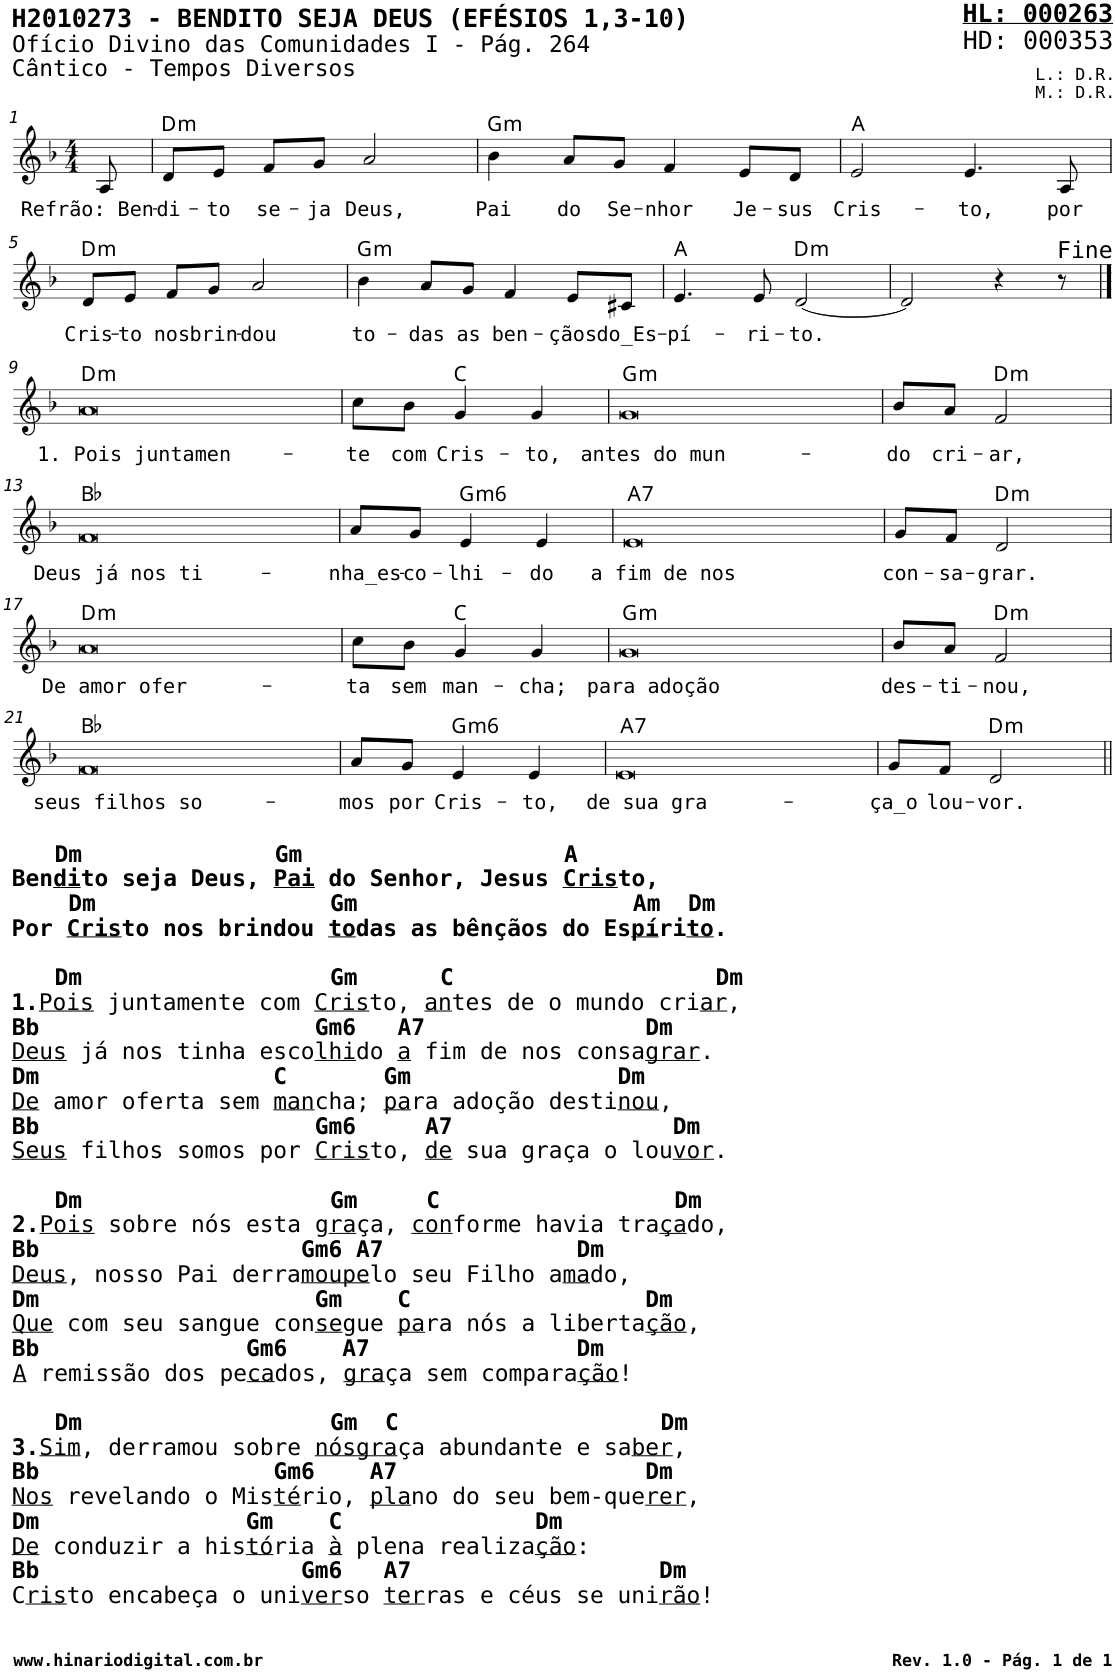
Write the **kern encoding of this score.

**kern	**text	**harte
*part1	*part1	*part1
*staff1	*staff1	*
*I"Voz	*	*
*I'V	*	*
*stria5	*	*
*clefG2	*	*
*k[b-]	*	*
*M4/4	*	*
=1	=1	=1
!	!LO:LY:b	!
8A/	Refrão: Ben-	.
=2	=2	=2
!	!LO:LY:b	!LO:H:kt=m
8d/L	-di-	D:min
!	!LO:LY:b	!
8e/J	-to	.
!	!LO:LY:b	!
8f/L	se-	.
!	!LO:LY:b	!
8g/J	-ja	.
!	!LO:LY:b	!
2a/	Deus,	.
=3	=3	=3
!	!LO:LY:b	!LO:H:kt=m
4b-\	Pai	G:min
!	!LO:LY:b	!
8a/L	do	.
!	!LO:LY:b	!
8g/J	Se-	.
!	!LO:LY:b	!
4f/	-nhor	.
!	!LO:LY:b	!
8e/L	Je-	.
!	!LO:LY:b	!
8d/J	-sus	.
=4	=4	=4
!	!LO:LY:b	!
2e/	Cris-	A:maj
!	!LO:LY:b	!
4.e/	-to,	.
!	!LO:LY:b	!
8A/	por	.
!!LO:LB:g=z
=5	=5	=5
!	!LO:LY:b	!LO:H:kt=m
8d/L	Cris-	D:min
!	!LO:LY:b	!
8e/J	-to	.
!	!LO:LY:b	!
8f/L	nos	.
!	!LO:LY:b	!
8g/J	brin-	.
!	!LO:LY:b	!
2a/	-dou	.
=6	=6	=6
!	!LO:LY:b	!LO:H:kt=m
4b-\	to-	G:min
!	!LO:LY:b	!
8a/L	-das	.
!	!LO:LY:b	!
8g/J	as	.
!	!LO:LY:b	!
4f/	ben-	.
!	!LO:LY:b	!
8e/L	-çãos	.
!	!LO:LY:b	!
8c#X/J	do_Es-	.
=7	=7	=7
!	!LO:LY:b	!
4.e/	-pí-	A:maj
!	!LO:LY:b	!
8e/	-ri-	.
!	!LO:LY:b	!LO:H:kt=m
[2d/	-to.	D:min
=8	=8	=8
2d/]	.	.
4r	.	.
8r	.	.
!!LO:LB:g=z
==9	==9	==9
!	!LO:LY:b	!LO:H:kt=m
[1a	1. Pois juntamen-	D:min
=10	=10	=10
!	!LO:LY:b	!
*^	*	*
8cc\L	4ryy	-te	.
1a]	.	.	.
.	1.ryy	.	C:maj
!	!	!LO:LY:b	!
8b-\J	.	com	.
!	!	!LO:LY:b	!
4g/	.	Cris-	.
!	!	!LO:LY:b	!
4g/	.	-to,	.
=11	=11	=11	=11
!	!	!LO:LY:b	!LO:H:kt=m
*v	*v	*	*
[1g	antes do mun-	G:min
=12	=12	=12
!	!LO:LY:b	!
*^	*	*
8b-/L	4ryy	-do	.
1g]	.	.	.
!	!	!	!LO:H:kt=m
.	1.ryy	.	D:min
!	!	!LO:LY:b	!
8a/J	.	cri-	.
!	!	!LO:LY:b	!
2f/	.	-ar,	.
!!LO:LB:g=z	!!
=13	=13	=13	=13
!	!	!LO:LY:b	!
*v	*v	*	*
[1f	Deus já nos ti-	Bb:maj
=14	=14	=14
!	!LO:LY:b	!
*^	*	*
8a/L	4ryy	-nha_es-	.
1f]	.	.	.
!	!	!	!LO:H:kt=m6
.	1.ryy	.	G:min6
!	!	!LO:LY:b	!
8g/J	.	-co-	.
!	!	!LO:LY:b	!
4e/	.	-lhi-	.
!	!	!LO:LY:b	!
4e/	.	-do	.
=15	=15	=15	=15
!	!	!LO:LY:b	!LO:H:kt=7
*v	*v	*	*
[1e	a fim de nos	A:7
=16	=16	=16
!	!LO:LY:b	!
*^	*	*
8g/L	4ryy	con-	.
1e]	.	.	.
!	!	!	!LO:H:kt=m
.	1.ryy	.	D:min
!	!	!LO:LY:b	!
8f/J	.	-sa-	.
!	!	!LO:LY:b	!
2d/	.	-grar.	.
!!LO:LB:g=z	!!
=17	=17	=17	=17
!	!	!LO:LY:b	!LO:H:kt=m
*v	*v	*	*
[1a	De amor ofer-	D:min
=18	=18	=18
!	!LO:LY:b	!
*^	*	*
8cc\L	4ryy	-ta	.
1a]	.	.	.
.	1.ryy	.	C:maj
!	!	!LO:LY:b	!
8b-\J	.	sem	.
!	!	!LO:LY:b	!
4g/	.	man-	.
!	!	!LO:LY:b	!
4g/	.	-cha;	.
=19	=19	=19	=19
!	!	!LO:LY:b	!LO:H:kt=m
*v	*v	*	*
[1g	para adoção	G:min
=20	=20	=20
!	!LO:LY:b	!
*^	*	*
8b-/L	4ryy	des-	.
1g]	.	.	.
!	!	!	!LO:H:kt=m
.	1.ryy	.	D:min
!	!	!LO:LY:b	!
8a/J	.	-ti-	.
!	!	!LO:LY:b	!
2f/	.	-nou,	.
!!LO:LB:g=z	!!
=21	=21	=21	=21
!LO:TX:b:B:t=Dm    &nbsp;         Gm                   A	!	!	!
!LO:TX:b:t=Ben	!	!	!
!LO:TX:b:t=di	!	!	!
!LO:TX:b:t=to seja Deus,	!	!	!
!LO:TX:b:t=Pai	!	!	!
!LO:TX:b:t=do Senhor, Jesus	!	!	!
!LO:TX:b:t=Cris	!	!	!
!LO:TX:b:t=to,	!	!	!
!LO:TX:b:t=Dm                 Gm                    Am  Dm	!	!	!
!LO:TX:b:t=Por	!	!	!
!LO:TX:b:t=Cris	!	!	!
!LO:TX:b:t=to nos brindou	!	!	!
!LO:TX:b:t=to	!	!	!
!LO:TX:b:t=das as bênçãos do Es	!	!	!
!LO:TX:b:t=pí	!	!	!
!LO:TX:b:t=ri	!	!	!
!LO:TX:b:t=to	!	!	!
!LO:TX:b:t=.	!	!	!
!LO:TX:b:t=Dm                  Gm      C                   Dm	!	!	!
!LO:TX:b:t=1.	!	!	!
!LO:TX:b:t=Pois	!	!	!
!LO:TX:b:t=juntamente com	!	!	!
!LO:TX:b:t=Cris	!	!	!
!LO:TX:b:t=to,	!	!	!
!LO:TX:b:t=an	!	!	!
!LO:TX:b:t=tes de o mundo cri	!	!	!
!LO:TX:b:t=ar	!	!	!
!LO:TX:b:t=,	!	!	!
!LO:TX:b:B:t=Bb                    Gm6   A7                Dm	!	!	!
!LO:TX:b:t=Deus	!	!	!
!LO:TX:b:t=já nos tinha esco	!	!	!
!LO:TX:b:t=lhi	!	!	!
!LO:TX:b:t=do	!	!	!
!LO:TX:b:t=a	!	!	!
!LO:TX:b:t=fim de nos consa	!	!	!
!LO:TX:b:t=grar	!	!	!
!LO:TX:b:t=.	!	!	!
!LO:TX:b:B:t=Dm                 C       Gm               Dm	!	!	!
!LO:TX:b:t=De	!	!	!
!LO:TX:b:t=amor oferta sem	!	!	!
!LO:TX:b:t=man	!	!	!
!LO:TX:b:t=cha;	!	!	!
!LO:TX:b:t=pa	!	!	!
!LO:TX:b:t=ra adoção desti	!	!	!
!LO:TX:b:t=nou	!	!	!
!LO:TX:b:t=,	!	!	!
!LO:TX:b:B:t=Bb                    Gm6     A7                Dm	!	!	!
!LO:TX:b:t=Seus	!	!	!
!LO:TX:b:t=filhos somos por	!	!	!
!LO:TX:b:t=Cris	!	!	!
!LO:TX:b:t=to,	!	!	!
!LO:TX:b:t=de	!	!	!
!LO:TX:b:t=sua graça o lou	!	!	!
!LO:TX:b:t=vor	!	!	!
!LO:TX:b:t=.	!	!	!
!LO:TX:b:B:t=Dm                  Gm     C                 Dm	!	!	!
!LO:TX:b:t=2.	!	!	!
!LO:TX:b:t=Pois	!	!	!
!LO:TX:b:t=sobre nós esta g	!	!	!
!LO:TX:b:t=ra	!	!	!
!LO:TX:b:t=ça,	!	!	!
!LO:TX:b:t=con	!	!	!
!LO:TX:b:t=forme havia tra	!	!	!
!LO:TX:b:t=ça	!	!	!
!LO:TX:b:t=do,	!	!	!
!LO:TX:b:B:t=Bb                   Gm6 A7              Dm	!	!	!
!LO:TX:b:t=Deus	!	!	!
!LO:TX:b:t=, nosso Pai derra	!	!	!
!LO:TX:b:t=moupe	!	!	!
!LO:TX:b:t=lo seu Filho a	!	!	!
!LO:TX:b:t=ma	!	!	!
!LO:TX:b:t=do,	!	!	!
!LO:TX:b:B:t=Dm                    Gm    C                 Dm	!	!	!
!LO:TX:b:t=Que	!	!	!
!LO:TX:b:t=com seu sangue con	!	!	!
!LO:TX:b:t=se	!	!	!
!LO:TX:b:t=gue	!	!	!
!LO:TX:b:t=pa	!	!	!
!LO:TX:b:t=ra nós a liberta	!	!	!
!LO:TX:b:t=ção	!	!	!
!LO:TX:b:t=,	!	!	!
!LO:TX:b:B:t=Bb               Gm6    A7               Dm	!	!	!
!LO:TX:b:t=A	!	!	!
!LO:TX:b:t=remissão dos pe	!	!	!
!LO:TX:b:t=ca	!	!	!
!LO:TX:b:t=dos,	!	!	!
!LO:TX:b:t=gra	!	!	!
!LO:TX:b:t=ça sem compara	!	!	!
!LO:TX:b:t=ção	!	!	!
!LO:TX:b:t=!	!	!	!
!LO:TX:b:B:t=Dm                  Gm  C                   Dm	!	!	!
!LO:TX:b:t=3.	!	!	!
!LO:TX:b:t=Sim	!	!	!
!LO:TX:b:t=, derramou sobre	!	!	!
!LO:TX:b:t=nósgra	!	!	!
!LO:TX:b:t=ça abundante e sa	!	!	!
!LO:TX:b:t=ber	!	!	!
!LO:TX:b:t=,	!	!	!
!LO:TX:b:B:t=Bb                 Gm6    A7                  Dm	!	!	!
!LO:TX:b:t=Nos	!	!	!
!LO:TX:b:t=revelando o Mis	!	!	!
!LO:TX:b:t=té	!	!	!
!LO:TX:b:t=rio,	!	!	!
!LO:TX:b:t=pla	!	!	!
!LO:TX:b:t=no do seu bem-que	!	!	!
!LO:TX:b:t=rer	!	!	!
!LO:TX:b:t=,	!	!	!
!LO:TX:b:B:t=Dm               Gm    C              Dm	!	!	!
!LO:TX:b:t=De	!	!	!
!LO:TX:b:t=conduzir a his	!	!	!
!LO:TX:b:t=tó	!	!	!
!LO:TX:b:t=ria	!	!	!
!LO:TX:b:t=à	!	!	!
!LO:TX:b:t=plena realiza	!	!	!
!LO:TX:b:t=ção	!	!	!
!LO:TX:b:t=&colon;	!	!	!
!LO:TX:b:B:t=Bb                   Gm6   A7                  Dm	!	!	!
!LO:TX:b:t=C	!	!	!
!LO:TX:b:t=ris	!	!	!
!LO:TX:b:t=to encabeça o uni	!	!	!
!LO:TX:b:t=ver	!	!	!
!LO:TX:b:t=so	!	!	!
!LO:TX:b:t=ter	!	!	!
!LO:TX:b:t=ras e céus se uni	!	!	!
!LO:TX:b:t=rão	!	!	!
!LO:TX:b:t=!	!	!	!
!	!	!LO:LY:b	!
*v	*v	*	*
[1f	seus filhos so-	Bb:maj
=22	=22	=22
!	!LO:LY:b	!
*^	*	*
8a/L	4ryy	-mos	.
1f]	.	.	.
!	!	!	!LO:H:kt=m6
.	1.ryy	.	G:min6
!	!	!LO:LY:b	!
8g/J	.	por	.
!	!	!LO:LY:b	!
4e/	.	Cris-	.
!	!	!LO:LY:b	!
4e/	.	-to,	.
=23	=23	=23	=23
!	!	!LO:LY:b	!LO:H:kt=7
*v	*v	*	*
[1e	de sua gra-	A:7
=24	=24	=24
!	!LO:LY:b	!
*^	*	*
8g/L	4ryy	-ça_o	.
1e]	.	.	.
!	!	!	!LO:H:kt=m
.	1.ryy	.	D:min
!	!	!LO:LY:b	!
8f/J	.	lou-	.
!	!	!LO:LY:b	!
2d/	.	-vor.	.
*v	*v	*	*
=||	=||	=||
*-	*-	*-
